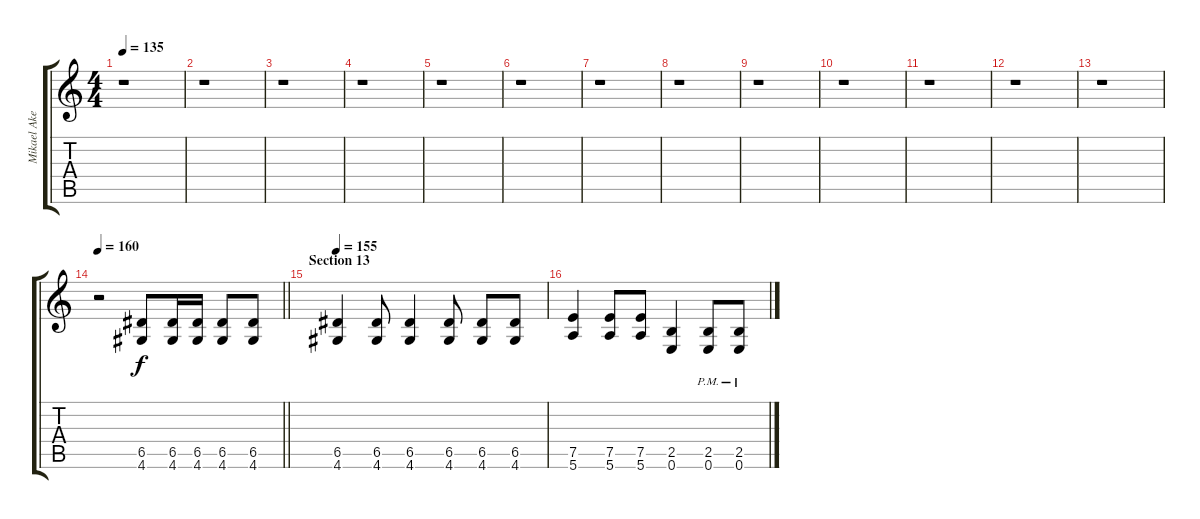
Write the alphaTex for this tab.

\track ("Mikael Akerfeldt" "Mikael Ake") {instrument distortionguitar}
\staff {score tabs}
\tuning (E4 B3 G3 D3 A2 E2) {hide}
\ts (4 4)
\tempo 135
\clef g2
\ks c
r.1{dy mf} |
r.1 |
r.1 |
r.1 |
r.1 |
r.1 |
r.1 |
r.1 |
r.1 |
r.1 |
r.1 |
r.1 |
r.1 |
\tempo 160
\barLineRight lightlight
r.2 (6.5 4.6).8{dy f} (6.5 4.6).16 (6.5 4.6).16 (6.5 4.6).8 (6.5 4.6).8 |
\section ("" "Section 13")
\tempo 155
(6.5 4.6).4 (6.5 4.6).8 (6.5 4.6).4 (6.5 4.6).8 (6.5 4.6).8 (6.5 4.6).8 |
(7.5 5.6).4 (7.5 5.6).8 (7.5 5.6).8 (2.5 0.6).4 (2.5{pm} 0.6{pm}).8 (2.5{pm} 0.6{pm}).8
